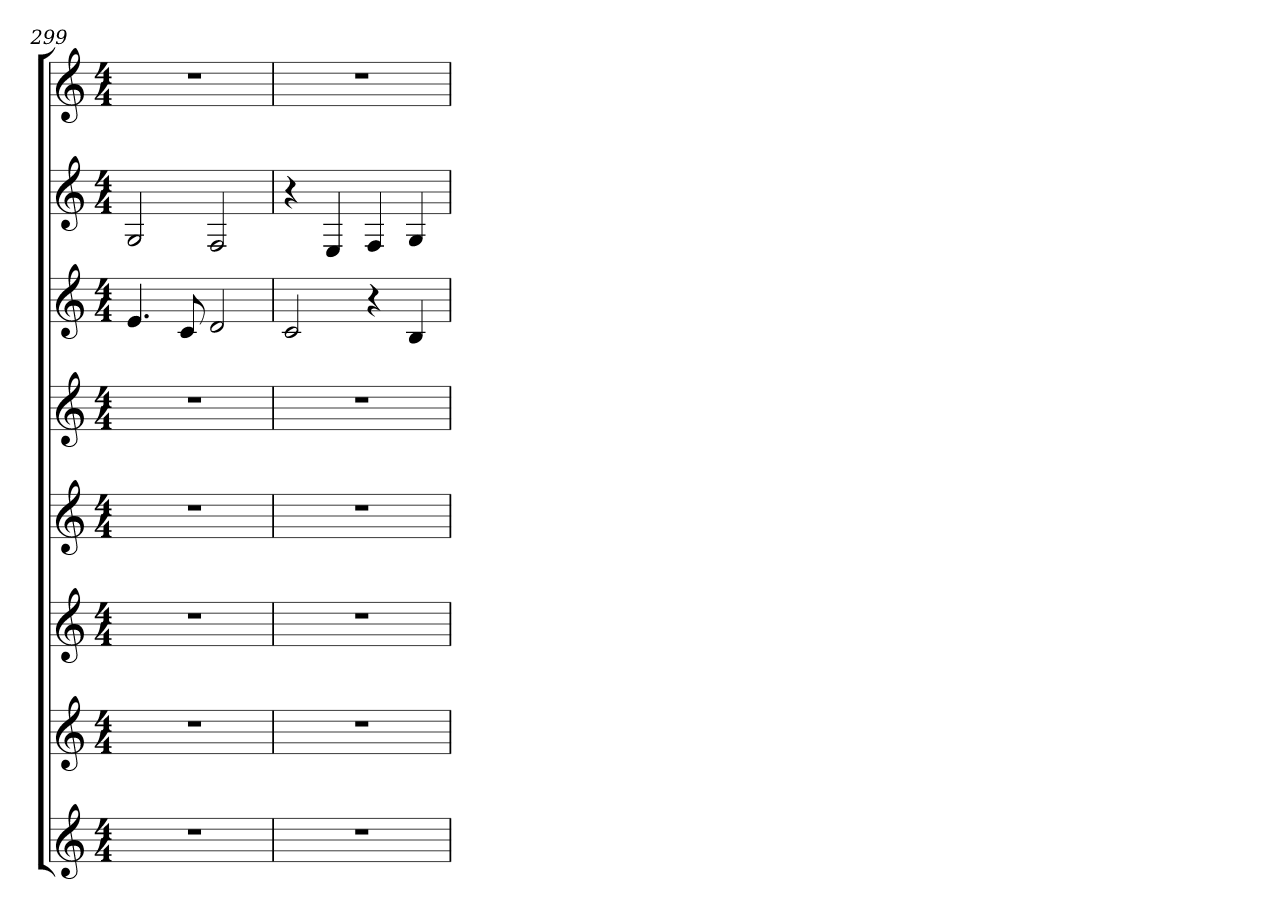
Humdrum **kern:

**kern	**kern	**kern	**kern	**kern	**kern	**kern	**kern
*part8	*part7	*part6	*part5	*part4	*part3	*part2	*part1
*staff8	*staff7	*staff6	*staff5	*staff4	*staff3	*staff2	*staff1
*clefG2	*clefG2	*clefG2	*clefG2	*clefG2	*clefG2	*clefG2	*clefG2
*k[]	*k[]	*k[]	*k[]	*k[]	*k[]	*k[]	*k[]
*M4/4	*M4/4	*M4/4	*M4/4	*M4/4	*M4/4	*M4/4	*M4/4
=299	=299	=299	=299	=299	=299	=299	=299
1r	1r	1r	1r	1r	4.e/	2G/	1r
.	.	.	.	.	8c/	.	.
.	.	.	.	.	2d/	2F/	.
=300	=300	=300	=300	=300	=300	=300	=300
1r	1r	1r	1r	1r	2c/	4r	1r
.	.	.	.	.	.	4E/	.
.	.	.	.	.	4r	4F/	.
.	.	.	.	.	4B/	4G/	.
=	=	=	=	=	=	=	=
*-	*-	*-	*-	*-	*-	*-	*-
